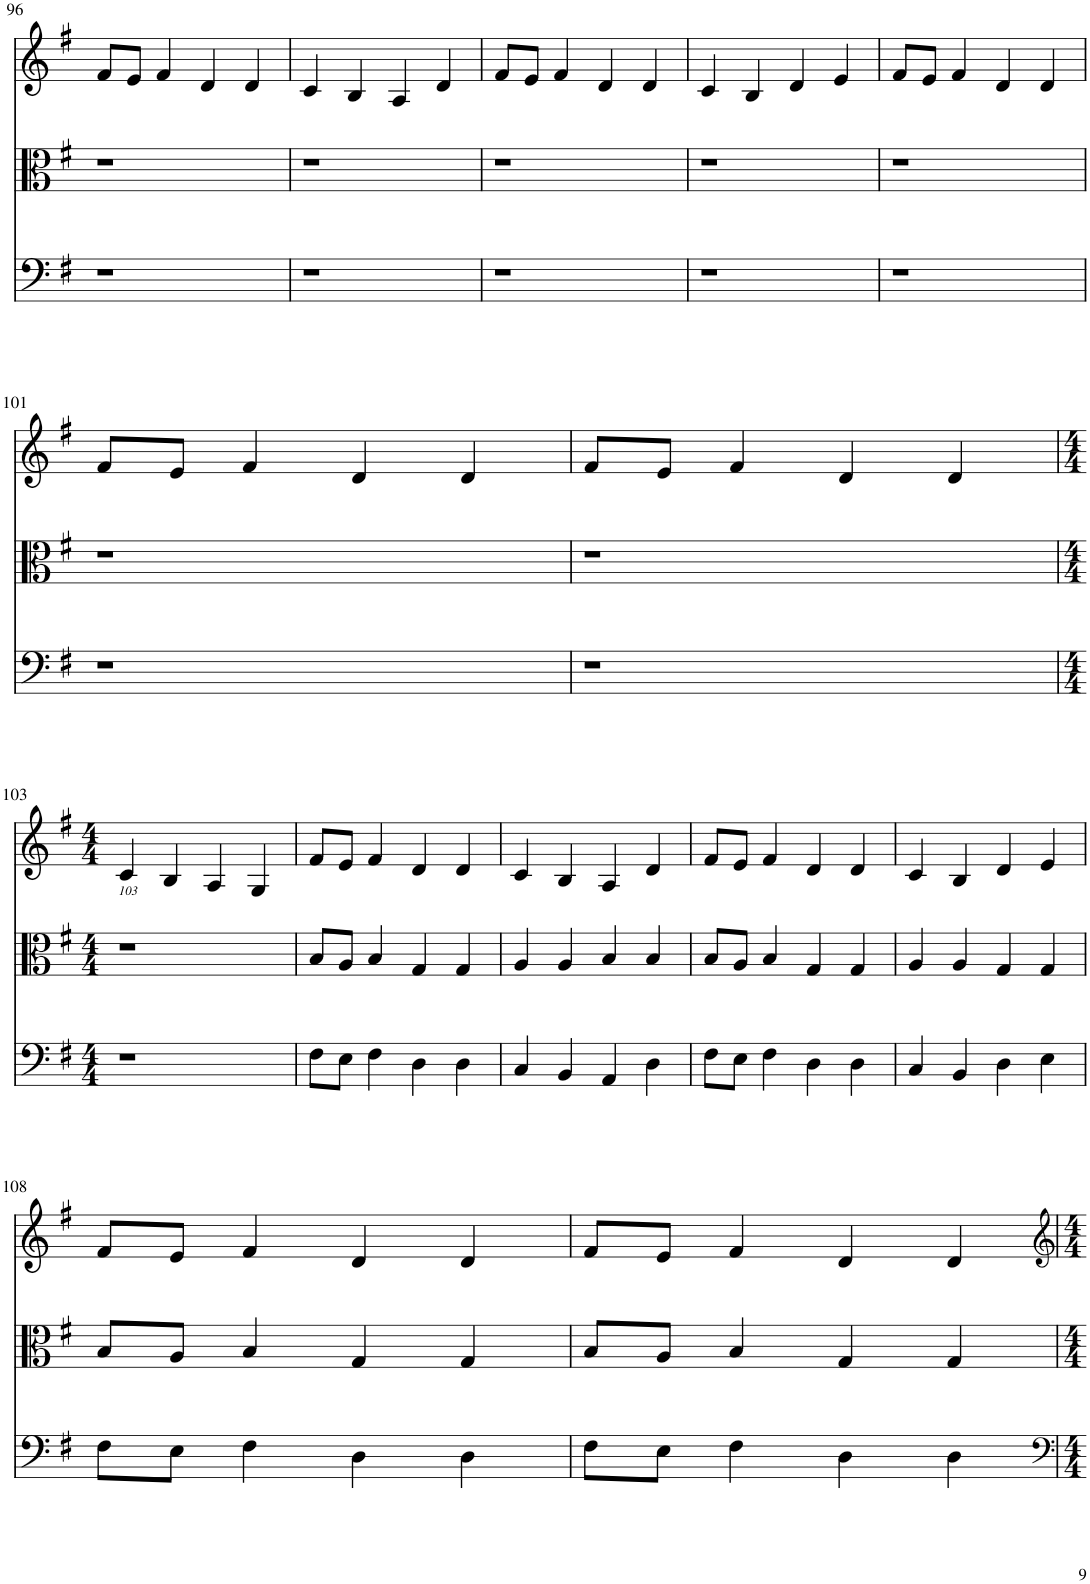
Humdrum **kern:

**kern	**kern	**kern
*part3	*part2	*part1
*staff3	*staff2	*staff1
*I"Violoncello	*I"Viola	*I"Violin
*I'Vc	*I'Vla	*I'Vln
!!LO:PB:g=z
*clefF4	*clefC3	*clefG2
*k[f#]	*k[f#]	*k[f#]
*M4/4	*M4/4	*M4/4
=96	=96	=96
1r	1r	8f#/L
.	.	8e/J
.	.	4f#/
.	.	4d/
.	.	4d/
=97	=97	=97
1r	1r	4c/
.	.	4B/
.	.	4A/
.	.	4d/
=98	=98	=98
1r	1r	8f#/L
.	.	8e/J
.	.	4f#/
.	.	4d/
.	.	4d/
=99	=99	=99
1r	1r	4c/
.	.	4B/
.	.	4d/
.	.	4e/
=100	=100	=100
1r	1r	8f#/L
.	.	8e/J
.	.	4f#/
.	.	4d/
.	.	4d/
!!LO:LB:g=z
=101	=101	=101
1r	1r	8f#/L
.	.	8e/J
.	.	4f#/
.	.	4d/
.	.	4d/
=102	=102	=102
1r	1r	8f#/L
.	.	8e/J
.	.	4f#/
.	.	4d/
.	.	4d/
!!LO:LB:g=z
=103	=103	=103
*M4/4	*M4/4	*M4/4
!	!	!LO:TX:b:i:t=103
1r	1r	4c/
.	.	4B/
.	.	4A/
.	.	4G/
=104	=104	=104
8F#\L	8B/L	8f#/L
8E\J	8A/J	8e/J
4F#\	4B/	4f#/
4D\	4G/	4d/
4D\	4G/	4d/
=105	=105	=105
4C/	4A/	4c/
4BB/	4A/	4B/
4AA/	4B/	4A/
4D\	4B/	4d/
=106	=106	=106
8F#\L	8B/L	8f#/L
8E\J	8A/J	8e/J
4F#\	4B/	4f#/
4D\	4G/	4d/
4D\	4G/	4d/
=107	=107	=107
4C/	4A/	4c/
4BB/	4A/	4B/
4D\	4G/	4d/
4E\	4G/	4e/
!!LO:LB:g=z
=108	=108	=108
8F#\L	8B/L	8f#/L
8E\J	8A/J	8e/J
4F#\	4B/	4f#/
4D\	4G/	4d/
4D\	4G/	4d/
=109	=109	=109
8F#\L	8B/L	8f#/L
8E\J	8A/J	8e/J
4F#\	4B/	4f#/
4D\	4G/	4d/
4D\	4G/	4d/
=	=	=
*-	*-	*-
